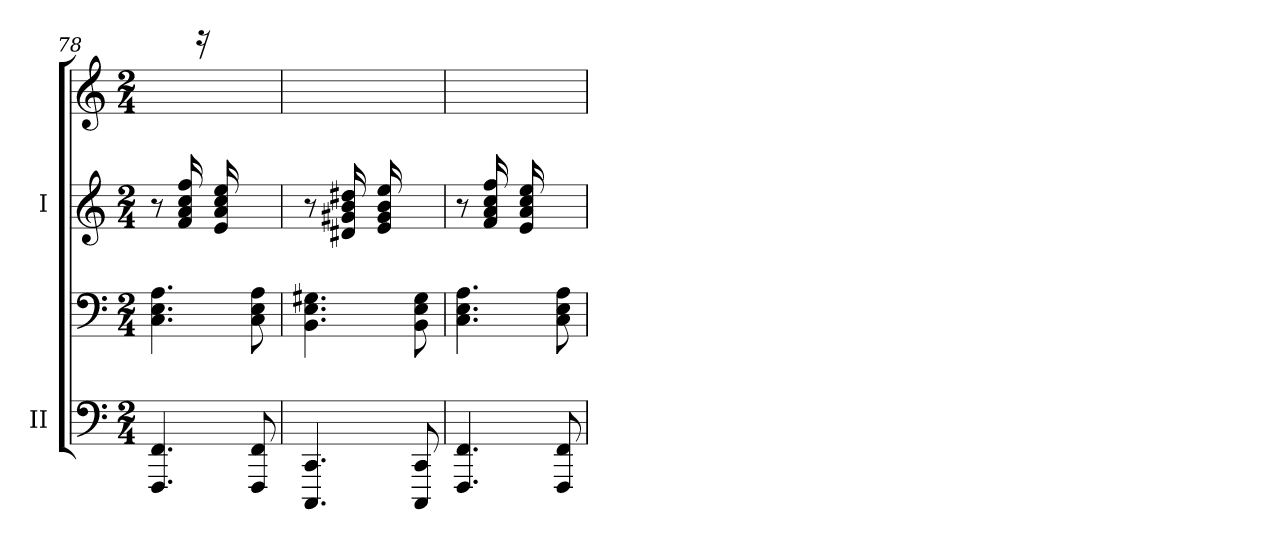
**kern	**kern	**kern	**kern
*part2	*part2	*part1	*part1
*staff4	*staff3	*staff2	*staff1
*I"II	*	*I"I	*
*I'II	*	*I'I	*
*clefF4	*clefF4	*clefG2	*clefG2
*k[]	*k[]	*k[]	*k[]
*M2/4	*M2/4	*M2/4	*M2/4
=78	=78	=78	=78
*	*	*	*^
4.FFF/ 4.FF/	4.C\ 4.E\ 4.A\	8r	8ryy	8.ryy
.	.	16f/ 16a/ 16cc/ 16ff/LL	16ryy	.
*	*	*	*8va	*
.	.	16ryy	16r	16ff\ 16aa\ 16ccc\ 16fff\JJ
*	*	*	*X8va	*
.	.	16e/ 16a/ 16cc/ 16ee/LL	4ryy	16ryy
*	*	*	*8va	*
.	.	8.ryy	.	16ee\J
8FFF/ 8FF/	8C\ 8E\ 8A\	.	.	8aa\ 8ccc\ 8eee\J
=79	=79	=79	=79	=79
*	*	*	*X8va	*
4.CCC/ 4.CC/	4.BB\ 4.E\ 4.G#X\	8r	2ryy	8.ryy
.	.	16d#X/ 16g#X/ 16b/ 16dd#X/LL	.	.
*	*	*	*8va	*
.	.	16ryy	.	16dd#X\ 16gg#X\ 16bb\ 16ddd#X\JJ
*	*	*	*X8va	*
.	.	16e/ 16g#/ 16b/ 16ee/LL	.	16ryy
*	*	*	*8va	*
.	.	8.ryy	.	16ee\J
8CCC/ 8CC/	8BB\ 8E\ 8G#\	.	.	8gg#\ 8bb\ 8eee\J
!!LO:LB:g=z	!!
=80	=80	=80	=80	=80
*	*	*	*X8va	*
4.FFF/ 4.FF/	4.C\ 4.E\ 4.A\	8r	2ryy	8.ryy
.	.	16f/ 16a/ 16cc/ 16ff/LL	.	.
*	*	*	*8va	*
.	.	16ryy	.	16ff\ 16aa\ 16ccc\ 16fff\JJ
*	*	*	*X8va	*
.	.	16e/ 16a/ 16cc/ 16ee/LL	.	16ryy
*	*	*	*8va	*
.	.	8.ryy	.	16ee\J
8FFF/ 8FF/	8C\ 8E\ 8A\	.	.	8aa\ 8ccc\ 8eee\J
*	*	*	*X8va	*
*	*	*	*v	*v
=	=	=	=
*-	*-	*-	*-
